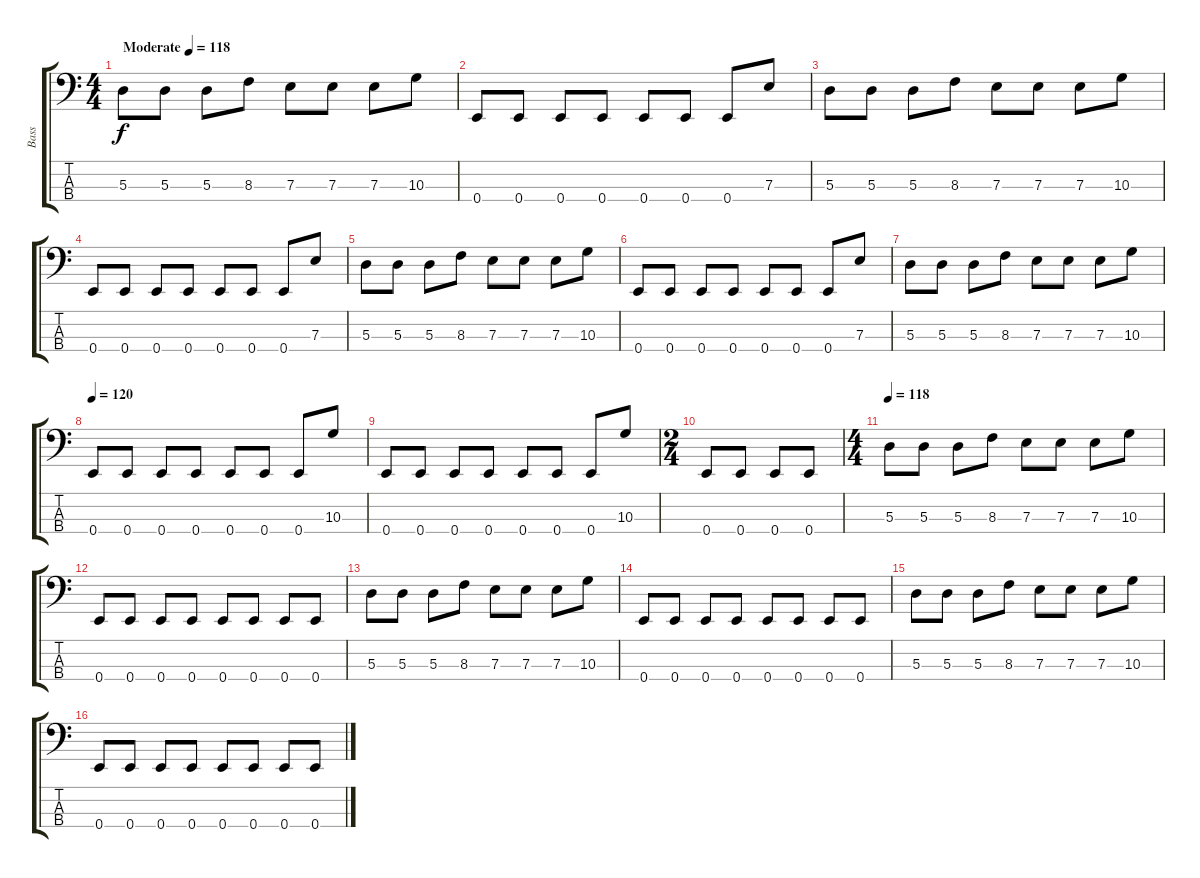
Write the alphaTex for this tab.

\track ("Bass" "Bass") {instrument electricbassfinger}
\staff {score tabs}
\tuning (G2 D2 A1 E1) {hide}
\ts (4 4)
\tempo (118 "Moderate")
\clef f4
\ks c
5.3.8{dy f instrument electricbassfinger} 5.3.8 5.3.8 8.3.8 7.3.8 7.3.8 7.3.8 10.3.8 |
0.4.8 0.4.8 0.4.8 0.4.8 0.4.8 0.4.8 0.4.8 7.3.8 |
5.3.8 5.3.8 5.3.8 8.3.8 7.3.8 7.3.8 7.3.8 10.3.8 |
0.4.8 0.4.8 0.4.8 0.4.8 0.4.8 0.4.8 0.4.8 7.3.8 |
5.3.8 5.3.8 5.3.8 8.3.8 7.3.8 7.3.8 7.3.8 10.3.8 |
0.4.8 0.4.8 0.4.8 0.4.8 0.4.8 0.4.8 0.4.8 7.3.8 |
5.3.8 5.3.8 5.3.8 8.3.8 7.3.8 7.3.8 7.3.8 10.3.8 |
\tempo 120
0.4.8 0.4.8 0.4.8 0.4.8 0.4.8 0.4.8 0.4.8 10.3.8 |
0.4.8 0.4.8 0.4.8 0.4.8 0.4.8 0.4.8 0.4.8 10.3.8 |
\ts (2 4)
0.4.8 0.4.8 0.4.8 0.4.8 |
\ts (4 4)
\tempo 118
5.3.8 5.3.8 5.3.8 8.3.8 7.3.8 7.3.8 7.3.8 10.3.8 |
0.4.8 0.4.8 0.4.8 0.4.8 0.4.8 0.4.8 0.4.8 0.4.8 |
5.3.8 5.3.8 5.3.8 8.3.8 7.3.8 7.3.8 7.3.8 10.3.8 |
0.4.8 0.4.8 0.4.8 0.4.8 0.4.8 0.4.8 0.4.8 0.4.8 |
5.3.8 5.3.8 5.3.8 8.3.8 7.3.8 7.3.8 7.3.8 10.3.8 |
0.4.8 0.4.8 0.4.8 0.4.8 0.4.8 0.4.8 0.4.8 0.4.8
